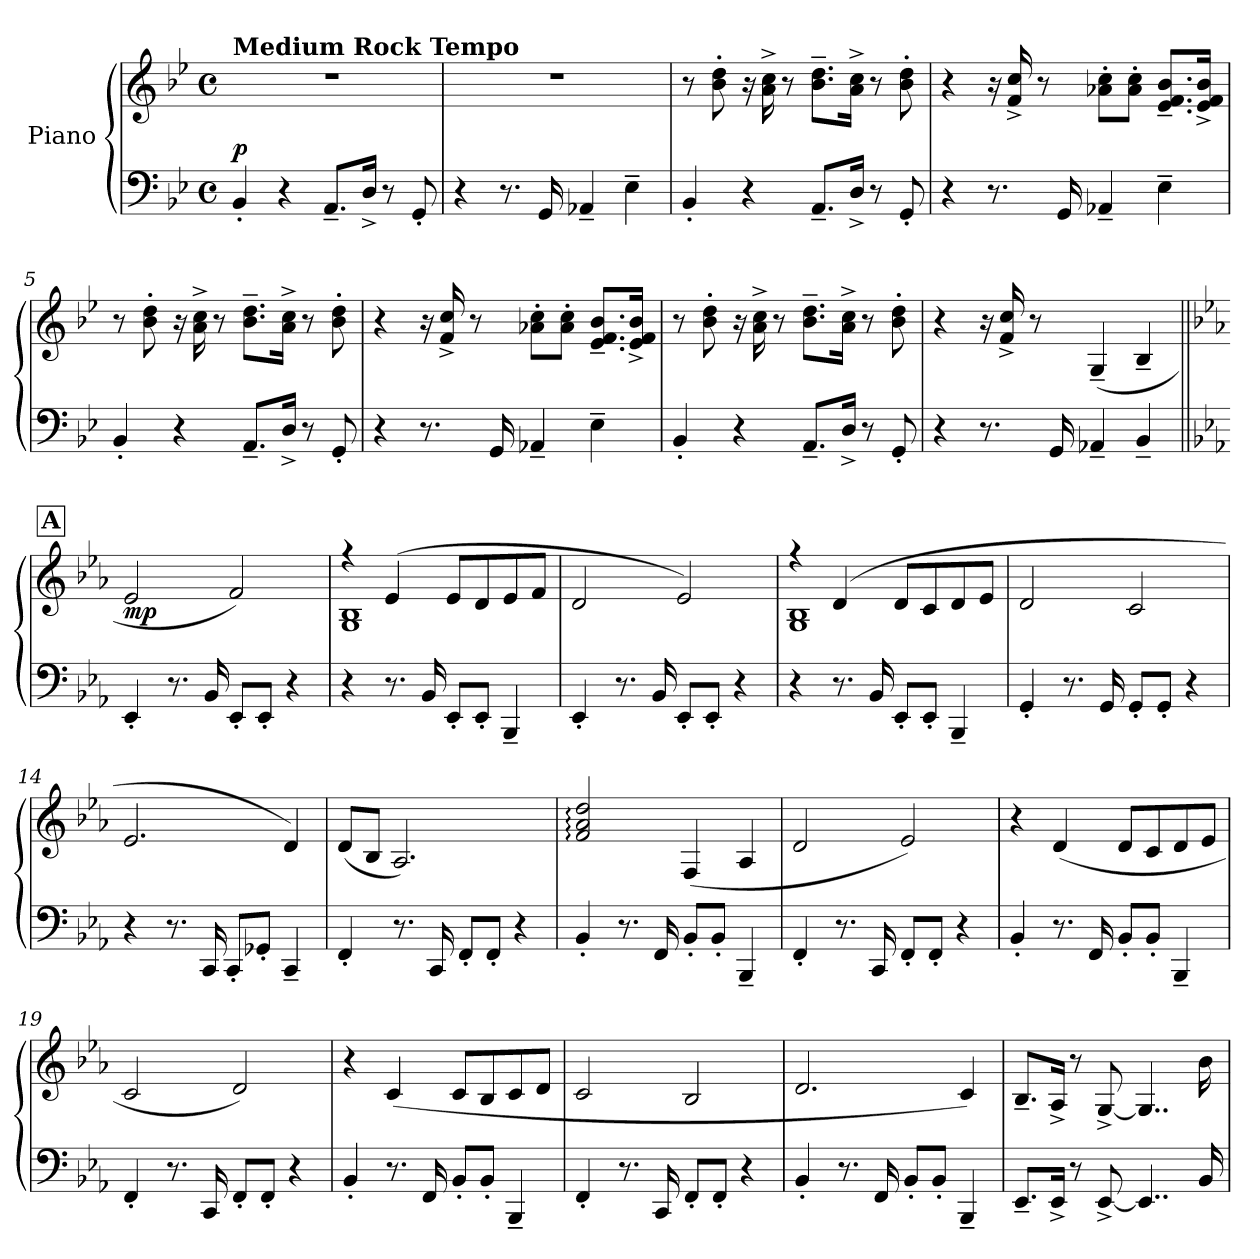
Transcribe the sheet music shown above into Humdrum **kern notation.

**kern	**kern	**dynam
*part1	*part1	*part1
*staff2	*staff1	*staff1/2
*I"Piano	*	*
*clefF4	*clefG2	*
*k[b-e-]	*k[b-e-]	*
*g:	*g:	*
*M4/4	*M4/4	*
*met(c)	*met(c)	*
*MM100	*MM100	*
=1	=1	=1
!	!LO:TX:a:B:t=Medium Rock Tempo	!
!	!	!LO:DY:a=2
4BB-'/	1r	p
4r	.	.
8.AA~/L	.	.
16D^/Jk	.	.
8r	.	.
8GG'/	.	.
=2	=2	=2
4r	1r	.
8.r	.	.
16GG/	.	.
4AA-X~/	.	.
4E-~\	.	.
=3	=3	=3
4BB-'/	8r	.
.	8b-\' 8dd\'	.
4r	16r	.
.	16a\^ 16cc\^	.
.	8r	.
8.AA~/L	8.b-\~ 8.dd\~L	.
16D^/Jk	16a\^ 16cc\^Jk	.
8r	8r	.
8GG'/	8b-\' 8dd\'	.
=4	=4	=4
4r	4r	.
8.r	16r	.
.	16f/^ 16cc/^	.
.	8r	.
16GG/	.	.
4AA-X~/	8a-X\' 8cc\'L	.
.	8a-\' 8cc\'J	.
4E-~\	8.e-/~ 8.f/~ 8.b-/~L	.
.	16e-/^ 16f/^ 16b-/^Jk	.
!!LO:LB:g=z
=5	=5	=5
4BB-'/	8r	.
.	8b-\' 8dd\'	.
4r	16r	.
.	16a\^ 16cc\^	.
.	8r	.
8.AA~/L	8.b-\~ 8.dd\~L	.
16D^/Jk	16a\^ 16cc\^Jk	.
8r	8r	.
8GG'/	8b-\' 8dd\'	.
=6	=6	=6
4r	4r	.
8.r	16r	.
.	16f/^ 16cc/^	.
.	8r	.
16GG/	.	.
4AA-X~/	8a-X\' 8cc\'L	.
.	8a-\' 8cc\'J	.
4E-~\	8.e-/~ 8.f/~ 8.b-/~L	.
.	16e-/^ 16f/^ 16b-/^Jk	.
=7	=7	=7
4BB-'/	8r	.
.	8b-\' 8dd\'	.
4r	16r	.
.	16a\^ 16cc\^	.
.	8r	.
8.AA~/L	8.b-\~ 8.dd\~L	.
16D^/Jk	16a\^ 16cc\^Jk	.
8r	8r	.
8GG'/	8b-\' 8dd\'	.
=8	=8	=8
4r	4r	.
8.r	16r	.
.	16f/^ 16cc/^	.
.	8r	.
16GG/	.	.
4AA-X~/	(<4G~/	.
4BB-~/	4B-~/	.
!!LO:LB:g=z
!!LO:REH:place=s1:a:B:fs=14:t=A
=9||	=9||	=9||
*k[b-e-a-]	*k[b-e-a-]	*
*c:	*c:	*
!	!	!LO:DY:b
4EE-'/	2e-/	mp
8.r	.	.
16BB-/	.	.
8EE-'/L	2f/)	.
8EE-'/J	.	.
4r	.	.
=10	=10	=10
*	*^	*
4r	4r	1G 1B-	.
8.r	(>4e-/	.	.
16BB-/	.	.	.
8EE-'/L	8e-/L	.	.
8EE-'/J	8d/	.	.
4BBB-~/	8e-/	.	.
.	8f/J	.	.
*	*v	*v	*
=11	=11	=11
4EE-'/	2d/	.
8.r	.	.
16BB-/	.	.
8EE-'/L	2e-/)	.
8EE-'/J	.	.
4r	.	.
=12	=12	=12
*	*^	*
4r	4r	1G 1B-	.
8.r	(>4d/	.	.
16BB-/	.	.	.
8EE-'/L	8d/L	.	.
8EE-'/J	8c/	.	.
4BBB-~/	8d/	.	.
.	8e-/J	.	.
*	*v	*v	*
!!LO:LB:g=z
=13	=13	=13
4GG'/	2d/	.
8.r	.	.
16GG/	.	.
8GG'/L	2c/	.
8GG'/J	.	.
4r	.	.
=14	=14	=14
4r	2.e-/	.
8.r	.	.
16CC/	.	.
8CC'/L	.	.
8GG-X'/J	.	.
4CC~/	4d/)	.
=15	=15	=15
4FF'/	(<8d/L	.
.	8B-/J	.
8.r	2.A-/)	.
16CC/	.	.
8FF'/L	.	.
8FF'/J	.	.
4r	.	.
=16	=16	=16
4BB-'/	2f/: 2a-/: 2dd/:	.
8.r	.	.
16FF/	.	.
8BB-'/L	(<4F/	.
8BB-'/J	.	.
4BBB-~/	4A-/	.
!!LO:PB:g=z
=17	=17	=17
4FF'/	2d/	.
8.r	.	.
16CC/	.	.
8FF'/L	2e-/)	.
8FF'/J	.	.
4r	.	.
=18	=18	=18
4BB-'/	4r	.
8.r	(>4d/	.
16FF/	.	.
8BB-'/L	8d/L	.
8BB-'/J	8c/	.
4BBB-~/	8d/	.
.	8e-/J	.
=19	=19	=19
4FF'/	2c/	.
8.r	.	.
16CC/	.	.
8FF'/L	2d/)	.
8FF'/J	.	.
4r	.	.
=20	=20	=20
4BB-'/	4r	.
8.r	(>4c/	.
16FF/	.	.
8BB-'/L	8c/L	.
8BB-'/J	8B-/	.
4BBB-~/	8c/	.
.	8d/J	.
!!LO:LB:g=z
=21	=21	=21
4FF'/	2c/	.
8.r	.	.
16CC/	.	.
8FF'/L	2B-/	.
8FF'/J	.	.
4r	.	.
=22	=22	=22
4BB-'/	2.d/	.
8.r	.	.
16FF/	.	.
8BB-'/L	.	.
8BB-'/J	.	.
4BBB-~/	4c/)	.
=23	=23	=23
8.EE-~/L	8.B-~/L	.
16EE-^/Jk	16A-^/Jk	.
8r	8r	.
[8EE-^/	[8G^/	.
4..EE-/]	4..G/]	.
16BB-/	16b-\	.
=	=	=
*-	*-	*-
